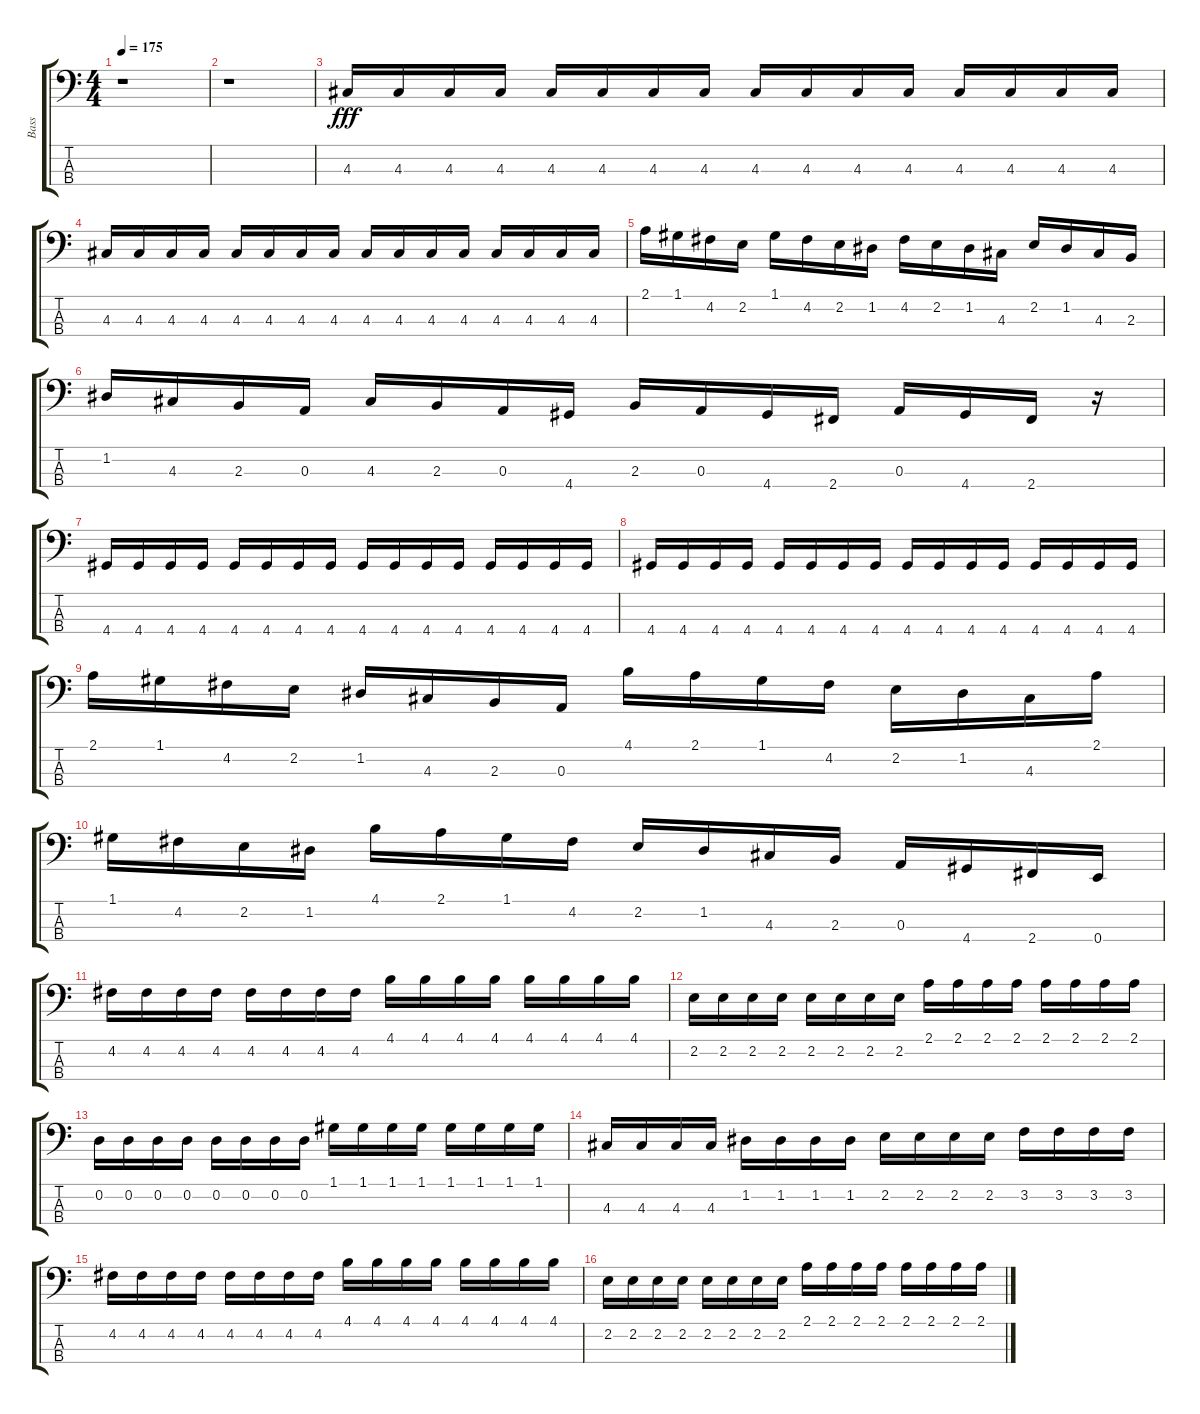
\track ("Bass" "Bass") {instrument electricbasspick}
\staff {score tabs}
\tuning (G2 D2 A1 E1) {hide}
\ts (4 4)
\tempo 175
\clef f4
\ks c
r.1{dy fff} |
r.1 |
4.3.16 4.3.16 4.3.16 4.3.16 4.3.16 4.3.16 4.3.16 4.3.16 4.3.16 4.3.16 4.3.16 4.3.16 4.3.16 4.3.16 4.3.16 4.3.16 |
4.3.16 4.3.16 4.3.16 4.3.16 4.3.16 4.3.16 4.3.16 4.3.16 4.3.16 4.3.16 4.3.16 4.3.16 4.3.16 4.3.16 4.3.16 4.3.16 |
2.1.16 1.1.16 4.2.16 2.2.16 1.1.16 4.2.16 2.2.16 1.2.16 4.2.16 2.2.16 1.2.16 4.3.16 2.2.16 1.2.16 4.3.16 2.3.16 |
1.2.16 4.3.16 2.3.16 0.3.16 4.3.16 2.3.16 0.3.16 4.4.16 2.3.16 0.3.16 4.4.16 2.4.16 0.3.16 4.4.16 2.4.16 r.16 |
4.4.16 4.4.16 4.4.16 4.4.16 4.4.16 4.4.16 4.4.16 4.4.16 4.4.16 4.4.16 4.4.16 4.4.16 4.4.16 4.4.16 4.4.16 4.4.16 |
4.4.16 4.4.16 4.4.16 4.4.16 4.4.16 4.4.16 4.4.16 4.4.16 4.4.16 4.4.16 4.4.16 4.4.16 4.4.16 4.4.16 4.4.16 4.4.16 |
2.1.16 1.1.16 4.2.16 2.2.16 1.2.16 4.3.16 2.3.16 0.3.16 4.1.16 2.1.16 1.1.16 4.2.16 2.2.16 1.2.16 4.3.16 2.1.16 |
1.1.16 4.2.16 2.2.16 1.2.16 4.1.16 2.1.16 1.1.16 4.2.16 2.2.16 1.2.16 4.3.16 2.3.16 0.3.16 4.4.16 2.4.16 0.4.16 |
4.2.16 4.2.16 4.2.16 4.2.16 4.2.16 4.2.16 4.2.16 4.2.16 4.1.16 4.1.16 4.1.16 4.1.16 4.1.16 4.1.16 4.1.16 4.1.16 |
2.2.16 2.2.16 2.2.16 2.2.16 2.2.16 2.2.16 2.2.16 2.2.16 2.1.16 2.1.16 2.1.16 2.1.16 2.1.16 2.1.16 2.1.16 2.1.16 |
0.2.16 0.2.16 0.2.16 0.2.16 0.2.16 0.2.16 0.2.16 0.2.16 1.1.16 1.1.16 1.1.16 1.1.16 1.1.16 1.1.16 1.1.16 1.1.16 |
4.3.16 4.3.16 4.3.16 4.3.16 1.2.16 1.2.16 1.2.16 1.2.16 2.2.16 2.2.16 2.2.16 2.2.16 3.2.16 3.2.16 3.2.16 3.2.16 |
4.2.16 4.2.16 4.2.16 4.2.16 4.2.16 4.2.16 4.2.16 4.2.16 4.1.16 4.1.16 4.1.16 4.1.16 4.1.16 4.1.16 4.1.16 4.1.16 |
2.2.16 2.2.16 2.2.16 2.2.16 2.2.16 2.2.16 2.2.16 2.2.16 2.1.16 2.1.16 2.1.16 2.1.16 2.1.16 2.1.16 2.1.16 2.1.16
